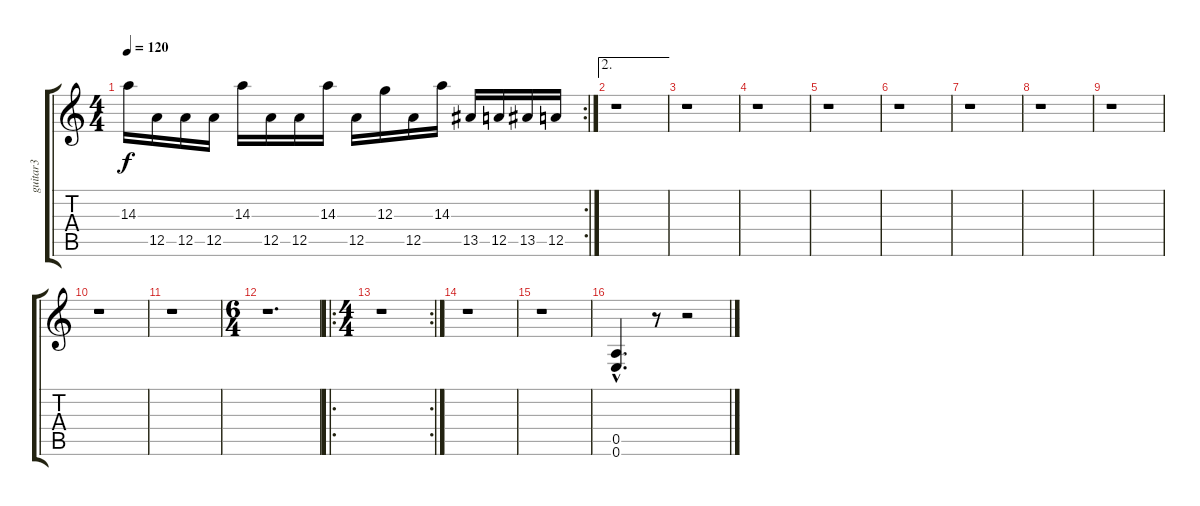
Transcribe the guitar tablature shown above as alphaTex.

\track ("guitar3" "guitar3") {instrument overdrivenguitar}
\staff {score tabs}
\tuning (E4 B3 G3 D3 A2 E2) {hide}
\rc 2
\ts (4 4)
\tempo 120
\clef g2
\ks c
14.3.16{dy f} 12.5.16 12.5.16 12.5.16 14.3.16 12.5.16 12.5.16 14.3.16 12.5.16 12.3.16 12.5.16 14.3.16 13.5.16 12.5.16 13.5.16 12.5.16 |
\ae 2
r.1 |
r.1 |
r.1 |
r.1 |
r.1 |
r.1 |
r.1 |
r.1 |
r.1 |
r.1 |
\ts (6 4)
r.1{d} |
\ro
\rc 2
\ts (4 4)
r.1 |
r.1 |
r.1 |
(0.5{hac} 0.6{hac}).4{d} r.8 r.2
